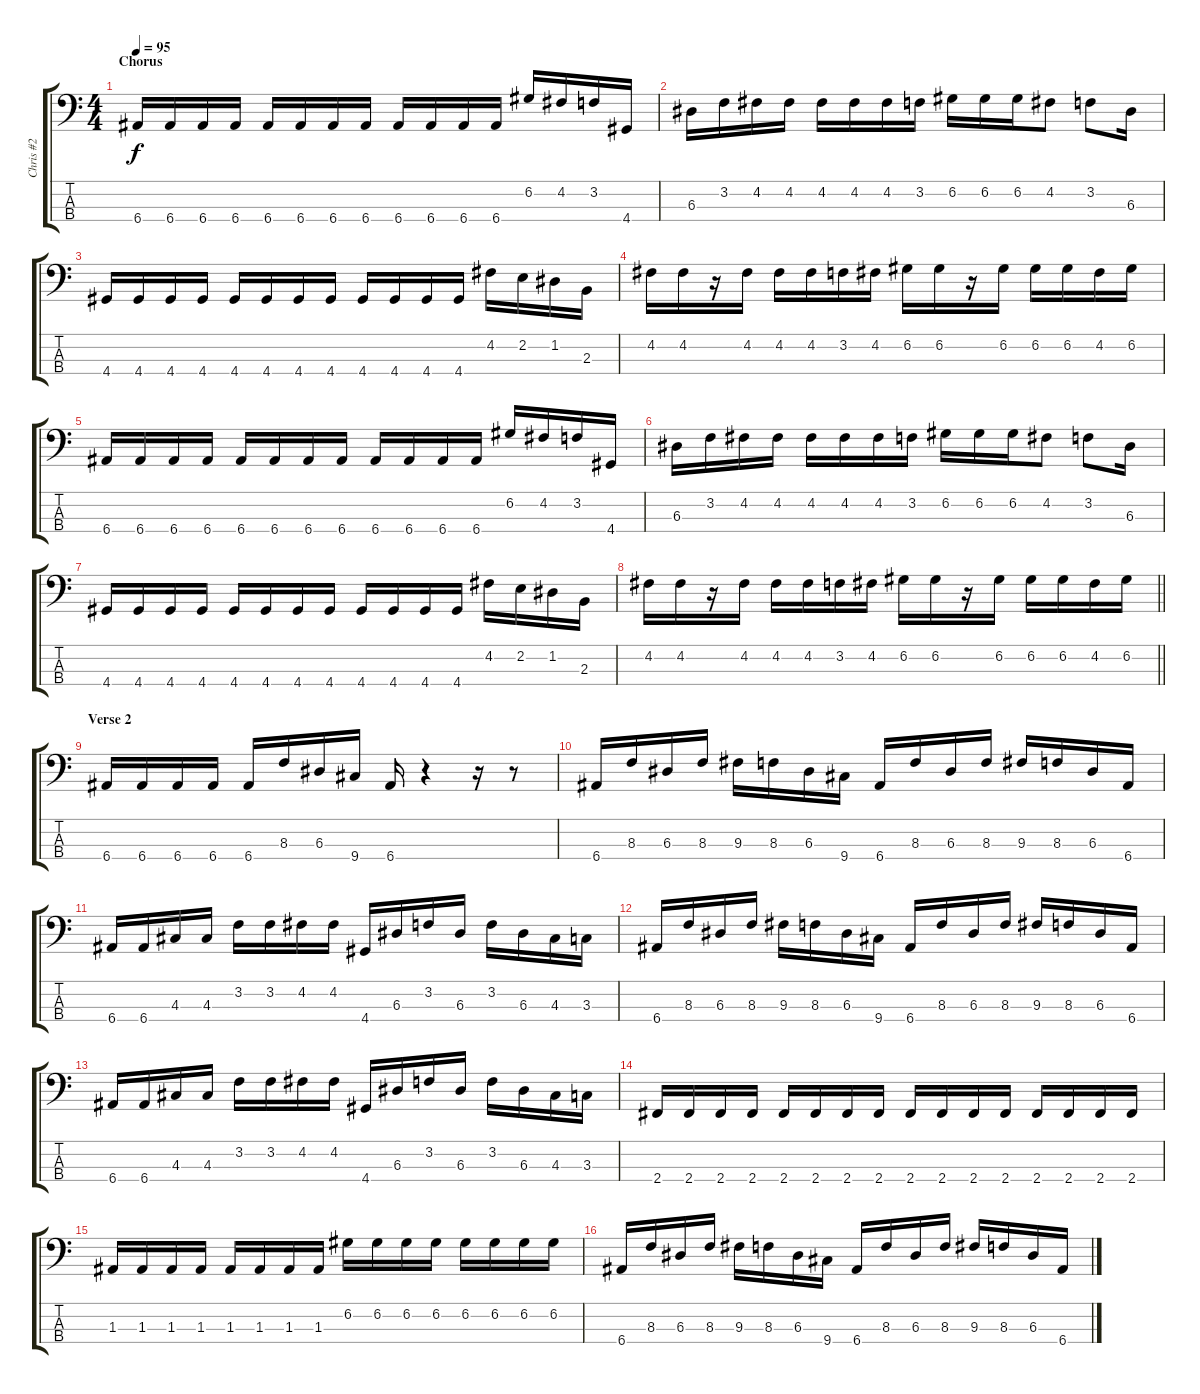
\track ("Chris #2" "Chris #2") {instrument electricbassfinger}
\staff {score tabs}
\tuning (G2 D2 A1 E1) {hide}
\ts (4 4)
\section ("" "Chorus")
\tempo 95
\clef f4
\ks c
6.4.16{dy f} 6.4.16 6.4.16 6.4.16 6.4.16 6.4.16 6.4.16 6.4.16 6.4.16 6.4.16 6.4.16 6.4.16 6.2.16 4.2.16 3.2.16 4.4.16 |
6.3.16 3.2.16 4.2.16 4.2.16 4.2.16 4.2.16 4.2.16 3.2.16 6.2.16 6.2.16 6.2.16 4.2.8 3.2.8 6.3.16 |
4.4.16 4.4.16 4.4.16 4.4.16 4.4.16 4.4.16 4.4.16 4.4.16 4.4.16 4.4.16 4.4.16 4.4.16 4.2.16 2.2.16 1.2.16 2.3.16 |
4.2.16 4.2.16 r.16 4.2.16 4.2.16 4.2.16 3.2.16 4.2.16 6.2.16 6.2.16 r.16 6.2.16 6.2.16 6.2.16 4.2.16 6.2.16 |
6.4.16 6.4.16 6.4.16 6.4.16 6.4.16 6.4.16 6.4.16 6.4.16 6.4.16 6.4.16 6.4.16 6.4.16 6.2.16 4.2.16 3.2.16 4.4.16 |
6.3.16 3.2.16 4.2.16 4.2.16 4.2.16 4.2.16 4.2.16 3.2.16 6.2.16 6.2.16 6.2.16 4.2.8 3.2.8 6.3.16 |
4.4.16 4.4.16 4.4.16 4.4.16 4.4.16 4.4.16 4.4.16 4.4.16 4.4.16 4.4.16 4.4.16 4.4.16 4.2.16 2.2.16 1.2.16 2.3.16 |
\barLineRight lightlight
4.2.16 4.2.16 r.16 4.2.16 4.2.16 4.2.16 3.2.16 4.2.16 6.2.16 6.2.16 r.16 6.2.16 6.2.16 6.2.16 4.2.16 6.2.16 |
\section ("" "Verse 2")
6.4.16 6.4.16 6.4.16 6.4.16 6.4.16 8.3.16 6.3.16 9.4.16 6.4.16 r.4 r.16 r.8 |
6.4.16 8.3.16 6.3.16 8.3.16 9.3.16 8.3.16 6.3.16 9.4.16 6.4.16 8.3.16 6.3.16 8.3.16 9.3.16 8.3.16 6.3.16 6.4.16 |
6.4.16 6.4.16 4.3.16 4.3.16 3.2.16 3.2.16 4.2.16 4.2.16 4.4.16 6.3.16 3.2.16 6.3.16 3.2.16 6.3.16 4.3.16 3.3.16 |
6.4.16 8.3.16 6.3.16 8.3.16 9.3.16 8.3.16 6.3.16 9.4.16 6.4.16 8.3.16 6.3.16 8.3.16 9.3.16 8.3.16 6.3.16 6.4.16 |
6.4.16 6.4.16 4.3.16 4.3.16 3.2.16 3.2.16 4.2.16 4.2.16 4.4.16 6.3.16 3.2.16 6.3.16 3.2.16 6.3.16 4.3.16 3.3.16 |
2.4.16 2.4.16 2.4.16 2.4.16 2.4.16 2.4.16 2.4.16 2.4.16 2.4.16 2.4.16 2.4.16 2.4.16 2.4.16 2.4.16 2.4.16 2.4.16 |
1.3.16 1.3.16 1.3.16 1.3.16 1.3.16 1.3.16 1.3.16 1.3.16 6.2.16 6.2.16 6.2.16 6.2.16 6.2.16 6.2.16 6.2.16 6.2.16 |
6.4.16 8.3.16 6.3.16 8.3.16 9.3.16 8.3.16 6.3.16 9.4.16 6.4.16 8.3.16 6.3.16 8.3.16 9.3.16 8.3.16 6.3.16 6.4.16
